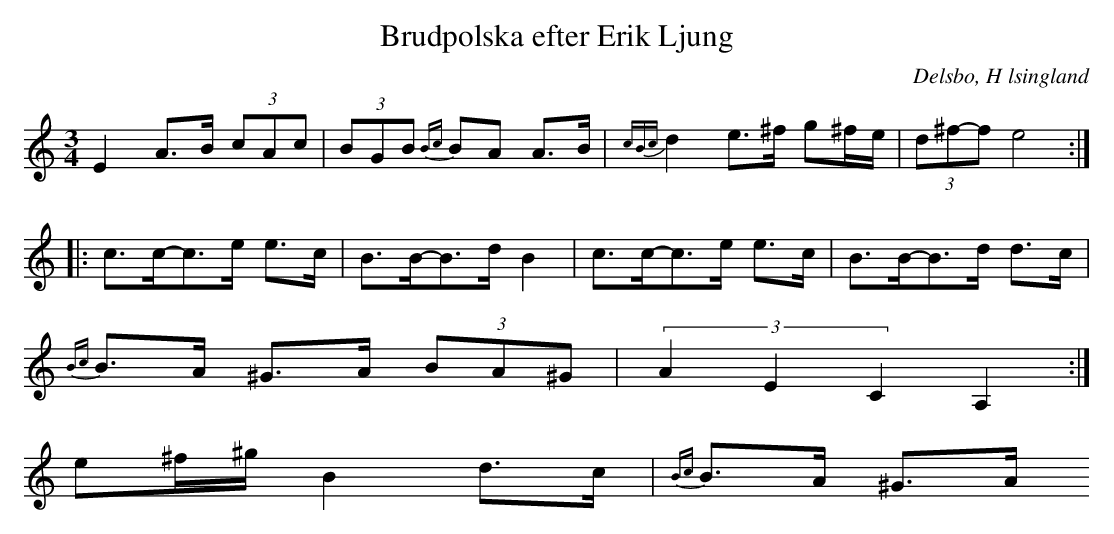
X:1
T: Brudpolska efter Erik Ljung
O: Delsbo, H lsingland
M: 3/4
L: 1/8
K: Am
E2 A>B (3cAc| (3BGB {Bc}BA A>B|{cBc}d2 e>^f g^f/e/|(3d^f-f e4 :|
|:c>c-c>e e>c|B>B-B>d B2|c>c-c>e e>c|B>B-B>d d>c|
{Bc}B>A ^G>A (3BA^G|(3A2E2C2 A,2:|
e^f/^g/ B2 d>c|{Bc}B>A ^G>A
